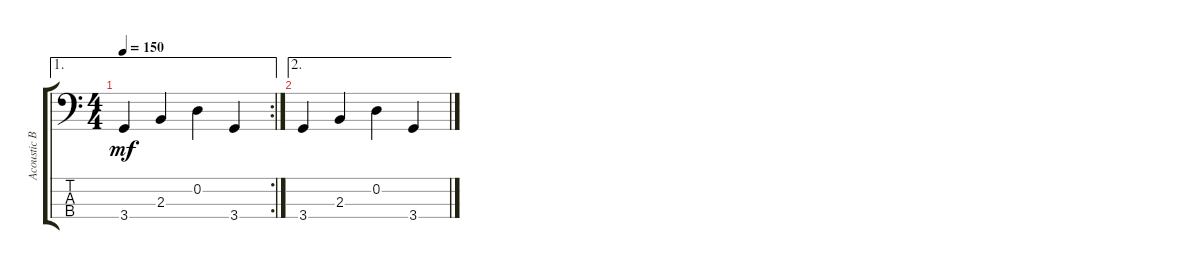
\track ("Acoustic Bass" "Acoustic B") {instrument acousticbass}
\staff {score tabs}
\tuning (G2 D2 A1 E1) {hide}
\ae 1
\rc 2
\ts (4 4)
\tempo 150
\clef f4
\ks c
3.4.4{dy mf} 2.3.4 0.2.4 3.4.4 |
\ae 2
3.4.4 2.3.4 0.2.4 3.4.4
